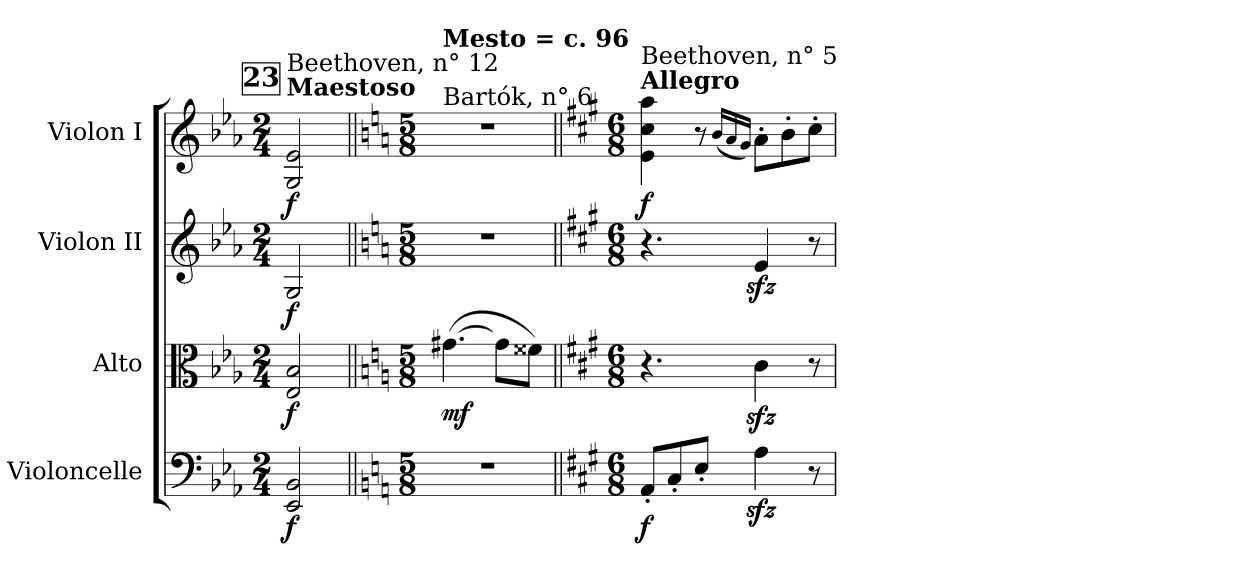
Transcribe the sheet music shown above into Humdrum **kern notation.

**kern	**dynam	**kern	**dynam	**kern	**dynam	**kern	**dynam
*part4	*part4	*part3	*part3	*part2	*part2	*part1	*part1
*staff4	*staff4	*staff3	*staff3	*staff2	*staff2	*staff1	*staff1
*I"Violoncelle	*	*I"Alto	*	*I"Violon II	*	*I"Violon I	*
*I'Vc.	*	*I'Alt.	*	*I'Vln. II	*	*I'Vln. I	*
!!LO:PB:g=z
*clefF4	*	*clefC3	*	*clefG2	*	*clefG2	*
*k[b-e-a-]	*	*k[b-e-a-]	*	*k[b-e-a-]	*	*k[b-e-a-]	*
*E-:	*	*E-:	*	*E-:	*	*E-:	*
*M2/4	*	*M2/4	*	*M2/4	*	*M2/4	*
!!LO:REH:place=s1:a:t=23
=42	=42	=42	=42	=42	=42	=42	=42
!	!	!	!	!	!	!LO:TX:a:B:t=Maestoso	!
!	!	!	!	!	!	!LO:TX:a:t=Beethoven, n° 12	!
!	!LO:DY:b	!	!LO:DY:b	!	!LO:DY:b	!	!LO:DY:b
2BB-/ 2EE-/	f	2B-/ 2E-/	f	2G/	f	2e-/ 2G/	f
=43||	=43||	=43||	=43||	=43||	=43||	=43||	=43||
!!LO:REH:place=s1:a:t=24
*k[]	*	*k[]	*	*k[]	*	*k[]	*
*C:	*	*C:	*	*C:	*	*C:	*
*M5/8	*	*M5/8	*	*M5/8	*	*M5/8	*
!	!	!	!	!	!	!LO:TX:a:B:t=Mesto   = c. 96	!
!	!	!	!	!	!	!LO:TX:a:t=Bartók, n° 6	!
!	!	!	!LO:DY:b	!	!	!	!
8%5r	.	([4.g#X\	mf	8%5r	.	8%5r	.
.	.	8g#\L]	.	.	.	.	.
.	.	8f##X\J)	.	.	.	.	.
=44||	=44||	=44||	=44||	=44||	=44||	=44||	=44||
!!LO:REH:place=s1:a:t=25
*k[f#c#g#]	*	*k[f#c#g#]	*	*k[f#c#g#]	*	*k[f#c#g#]	*
*A:	*	*A:	*	*A:	*	*A:	*
*M6/8	*	*M6/8	*	*M6/8	*	*M6/8	*
!	!	!	!	!	!	!LO:TX:a:B:t=Allegro	!
!	!	!	!	!	!	!LO:TX:a:t=Beethoven, n° 5	!
!	!LO:DY:b	!	!	!	!	!	!LO:DY:b
8AA'</L	f	4.r	.	4.r	.	4aa\ 4cc#\ 4e\	f
8C#'</	.	.	.	.	.	.	.
8E'</J	.	.	.	.	.	8r	.
.	.	.	.	.	.	(16qb/LL	.
.	.	.	.	.	.	16qa/	.
.	.	.	.	.	.	16qg#/JJ)	.
!	!	!	!	!	!	!	!LO:DY:b
!	!	!	!	!	!	!	!LO:DY:n=1:b
4Azz<\	.	4c#zz<\	.	4ezz</	.	8a'>\L	fp other-dynamics
.	.	.	.	.	.	8b'>\	.
8r	.	8r	.	8r	.	8cc#'>\J	.
=	=	=	=	=	=	=	=
*-	*-	*-	*-	*-	*-	*-	*-
